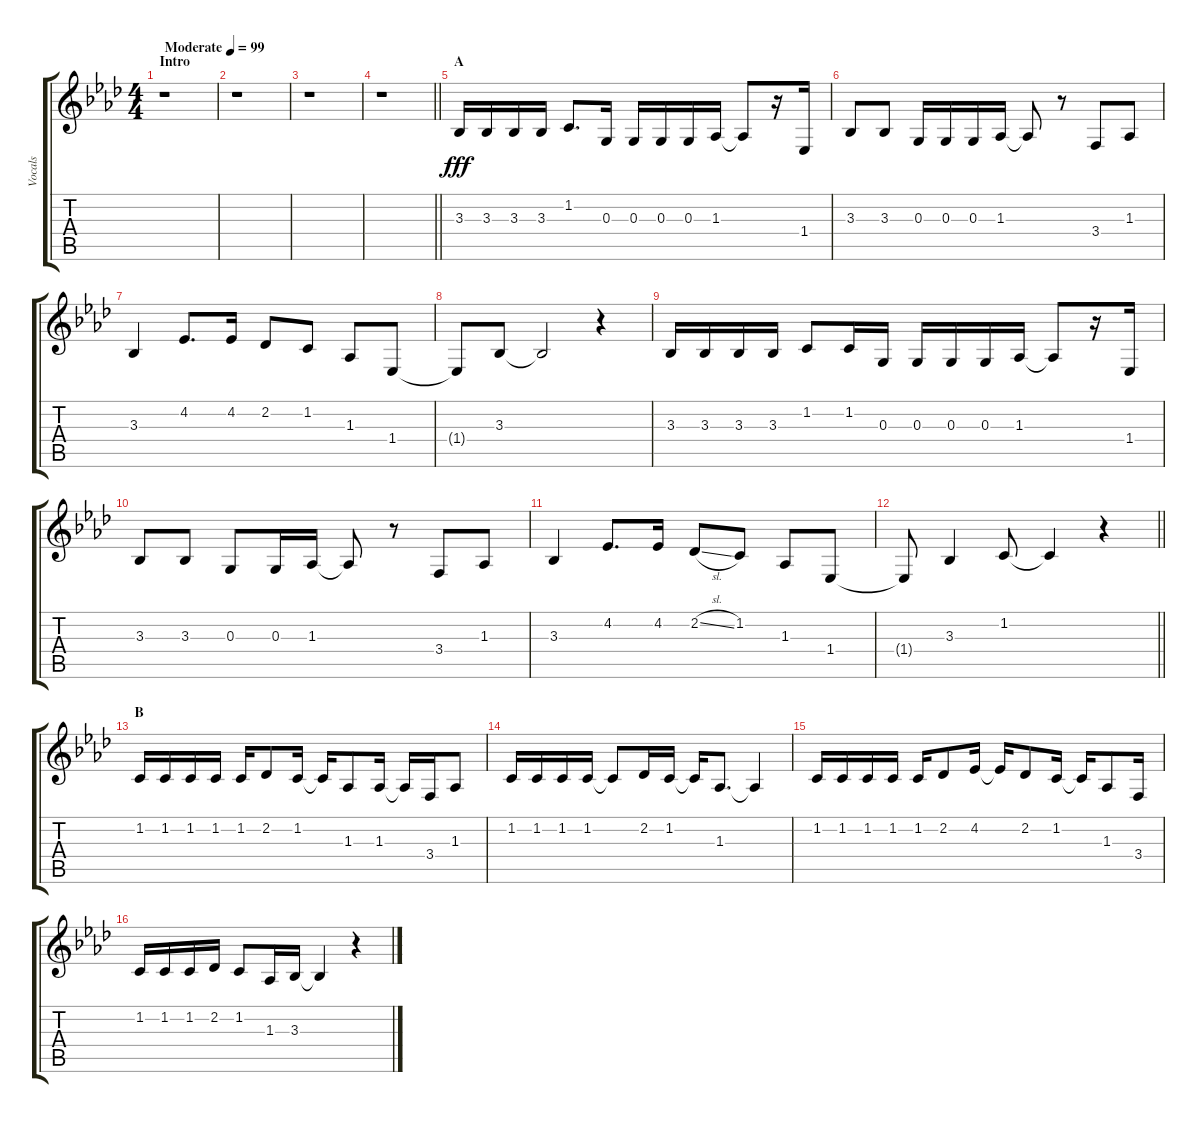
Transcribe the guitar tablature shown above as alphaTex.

\track ("Vocals" "Vocals") {instrument voiceoohs}
\staff {score tabs}
\tuning (E4 B3 G3 D3 A2 E2) {hide}
\ts (4 4)
\section ("" "Intro")
\tempo (99 "Moderate")
\clef g2
\ks ab
r.1{dy fff instrument voiceoohs} |
r.1 |
r.1 |
\barLineRight lightlight
r.1 |
\section ("" "A")
3.3.16 3.3.16 3.3.16 3.3.16 1.2.8{d} 0.3.16 0.3.16 0.3.16 0.3.16 1.3.16 1.3{t}.8 r.16 1.4.16 |
3.3.8 3.3.8 0.3.16 0.3.16 0.3.16 1.3.16 1.3{t}.8 r.8 3.4.8 1.3.8 |
3.3.4 4.2.8{d} 4.2.16 2.2.8 1.2.8 1.3.8 1.4.8 |
1.4{t}.8 3.3.8 3.3{t}.2 r.4 |
3.3.16 3.3.16 3.3.16 3.3.16 1.2.8 1.2.16 0.3.16 0.3.16 0.3.16 0.3.16 1.3.16 1.3{t}.8 r.16 1.4.16 |
3.3.8 3.3.8 0.3.8 0.3.16 1.3.16 1.3{t}.8 r.8 3.4.8 1.3.8 |
3.3.4 4.2.8{d} 4.2.16 2.2{sl}.8 1.2.8 1.3.8 1.4.8 |
\barLineRight lightlight
1.4{t}.8 3.3.4 1.2.8 1.2{t}.4 r.4 |
\section ("" "B")
1.2.16 1.2.16 1.2.16 1.2.16 1.2.16 2.2.8 1.2.16 1.2{t}.16 1.3.8 1.3.16 1.3{t}.16 3.4.16 1.3.8 |
1.2.16 1.2.16 1.2.16 1.2.16 1.2{t}.8 2.2.16 1.2.16 1.2{t}.16 1.3.8{d} 1.3{t}.4 |
1.2.16 1.2.16 1.2.16 1.2.16 1.2.16 2.2.8 4.2.16 4.2{t}.16 2.2.8 1.2.16 1.2{t}.16 1.3.8 3.4.16 |
1.2.16 1.2.16 1.2.16 2.2.16 1.2.8 1.3.16 3.3.16 3.3{t}.4 r.4
